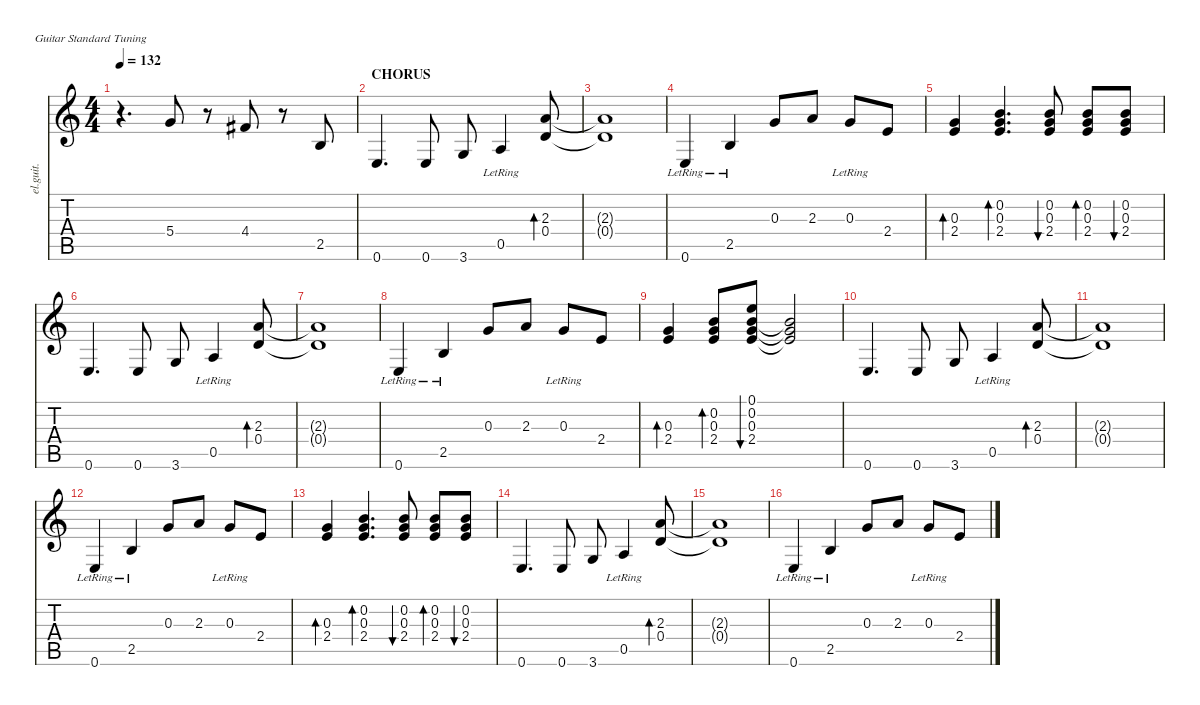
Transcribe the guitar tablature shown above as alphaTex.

\defaultSystemsLayout 4
\hideDynamics
\bracketExtendMode nobrackets
\otherSystemsTrackNameOrientation horizontal
\track ("Gtr.3" "el.guit.") {instrument electricguitarclean}
\staff {score tabs}
\tuning (E4 B3 G3 D3 A2 E2)
\ts (4 4)
\tempo 132
\clef g2
\ks c
r.4{d dy mp beam Down} 5.4.8{dy ff beam Up} r.8{beam Up} 4.4{acc #}.8{beam Up} r.8{beam Up} 2.5.8{dy mf beam Up} |
\section ("" "CHORUS")
0.6.4{d beam Up} 0.6.8{dy f beam Up} 3.6.8{beam Up} 0.5{lr}.4{dy mf beam Up} (2.3 0.4).8{bd 60 dy fff beam Up} |
(2.3{t} 0.4{t}).1{dy f beam Up} |
0.6{lr}.4{dy fff beam Up} 2.5{lr}.4{dy mf beam Up} 0.3.8{dy ff beam Up} 2.3.8{dy f beam Up} 0.3{lr}.8{dy mf beam Up} 2.4.8{beam Up} |
(0.3 2.4).4{bd 120 beam Up} (0.2 0.3 2.4).4{d bd 60 dy ff beam Up} (0.2 0.3 2.4).8{bu 30 dy f beam Up} (0.2 0.3 2.4).8{bd 30 dy mf beam Up} (0.2 0.3 2.4).8{bu 30 beam Up} |
0.6.4{d dy fff beam Up} 0.6.8{dy mf beam Up} 3.6.8{beam Up} 0.5{lr}.4{dy mp beam Up} (2.3 0.4).8{bd 60 dy ff beam Up} |
(2.3{t} 0.4{t}).1{dy f beam Up} |
0.6{lr}.4{dy mf beam Up} 2.5{lr}.4{dy mp beam Up} 0.3.8{dy ff beam Up} 2.3.8{dy f beam Up} 0.3{lr}.8{dy mf beam Up} 2.4.8{beam Up} |
(0.3 2.4).4{bd 120 dy mp beam Up} (0.2 0.3 2.4).8{bd 30 beam Up} (0.1 0.2 0.3 2.4).8{bu 30 dy ff beam Up} (0.2{t} 0.3{t} 2.4{t}).2{dy f beam Up} |
0.6.4{d dy mf beam Up} 0.6.8{dy f beam Up} 3.6.8{beam Up} 0.5{lr}.4{dy mf beam Up} (2.3 0.4).8{bd 60 dy fff beam Up} |
(2.3{t} 0.4{t}).1{dy f beam Up} |
0.6{lr}.4{dy fff beam Up} 2.5{lr}.4{dy mf beam Up} 0.3.8{dy ff beam Up} 2.3.8{dy f beam Up} 0.3{lr}.8{dy mf beam Up} 2.4.8{beam Up} |
(0.3 2.4).4{bd 120 beam Up} (0.2 0.3 2.4).4{d bd 60 dy ff beam Up} (0.2 0.3 2.4).8{bu 30 dy f beam Up} (0.2 0.3 2.4).8{bd 30 dy mf beam Up} (0.2 0.3 2.4).8{bu 30 beam Up} |
0.6.4{d dy fff beam Up} 0.6.8{dy mf beam Up} 3.6.8{beam Up} 0.5{lr}.4{dy mp beam Up} (2.3 0.4).8{bd 60 dy ff beam Up} |
(2.3{t} 0.4{t}).1{dy f beam Up} |
0.6{lr}.4{dy mf beam Up} 2.5{lr}.4{dy mp beam Up} 0.3.8{dy ff beam Up} 2.3.8{dy f beam Up} 0.3{lr}.8{dy mf beam Up} 2.4.8{beam Up}
